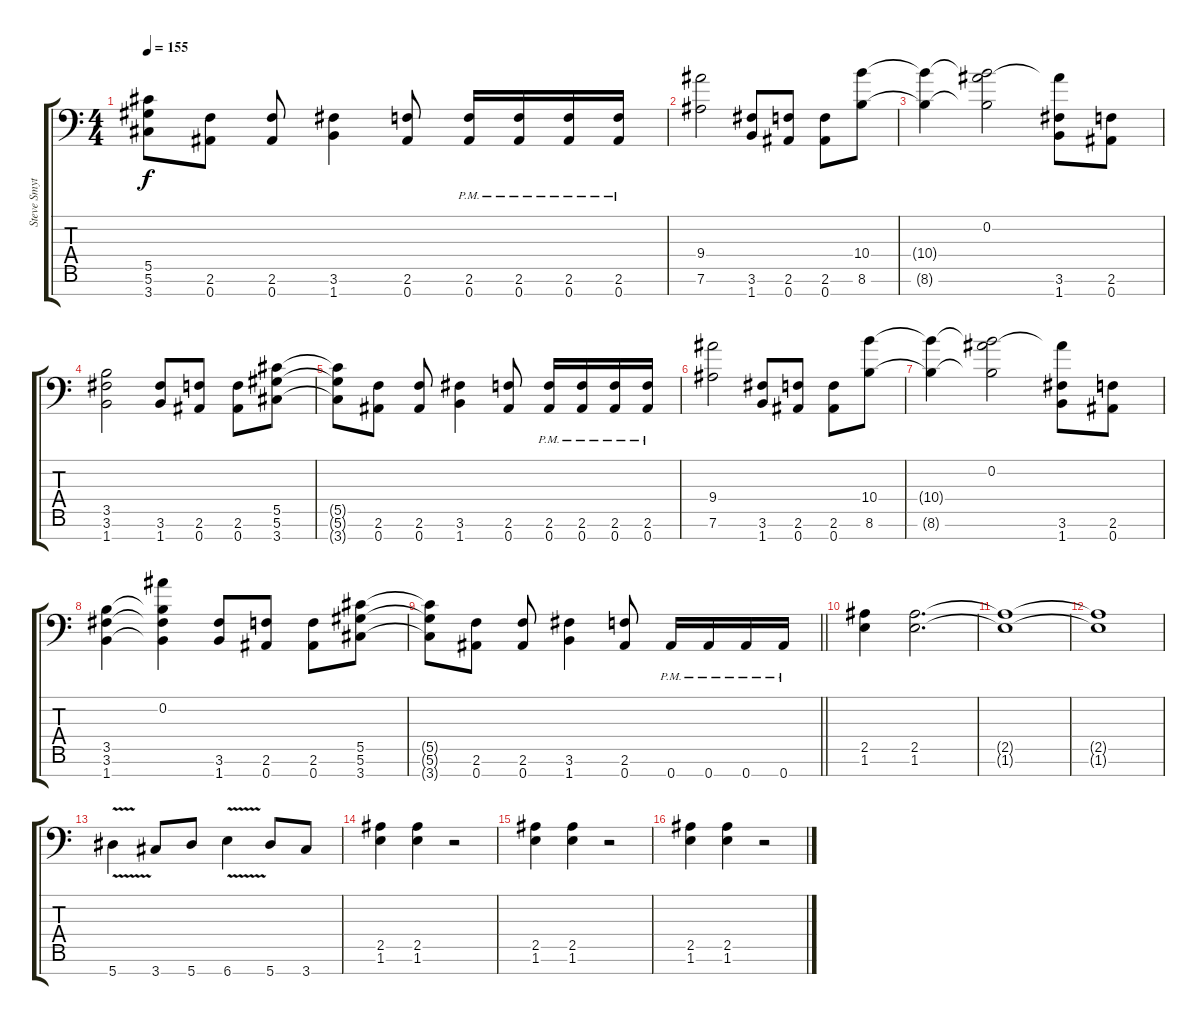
\track ("Steve Smyth" "Steve Smyt") {instrument distortionguitar}
\staff {score tabs}
\tuning (Eb4 Bb3 Gb3 Db3 Ab2 Eb2 Bb1) {hide}
\ts (4 4)
\tempo 155
\clef f4
\ks c
(5.5{t} 5.6{t} 3.7{t}).8{dy f} (2.6 0.7).8 (2.6 0.7).8 (3.6 1.7).4 (2.6 0.7).8 (2.6{pm} 0.7{pm}).16 (2.6{pm} 0.7{pm}).16 (2.6{pm} 0.7{pm}).16 (2.6{pm} 0.7{pm}).16 |
(9.4 7.6).2 (3.6 1.7).8 (2.6 0.7).8 (2.6 0.7).8 (10.4 8.6).8 |
(10.4{t} 8.6{t}).4 (0.2 10.4{t} 8.6{t}).2 (0.2{t} 3.6 1.7).8 (2.6 0.7).8 |
(3.5 3.6 1.7).2 (3.6 1.7).8 (2.6 0.7).8 (2.6 0.7).8 (5.5 5.6 3.7).8 |
(5.5{t} 5.6{t} 3.7{t}).8 (2.6 0.7).8 (2.6 0.7).8 (3.6 1.7).4 (2.6 0.7).8 (2.6{pm} 0.7{pm}).16 (2.6{pm} 0.7{pm}).16 (2.6{pm} 0.7{pm}).16 (2.6{pm} 0.7{pm}).16 |
(9.4 7.6).2 (3.6 1.7).8 (2.6 0.7).8 (2.6 0.7).8 (10.4 8.6).8 |
(10.4{t} 8.6{t}).4 (0.2 10.4{t} 8.6{t}).2 (0.2{t} 3.6 1.7).8 (2.6 0.7).8 |
(3.5 3.6 1.7).4 (0.2 3.5{t} 3.6{t} 1.7{t}).4 (3.6 1.7).8 (2.6 0.7).8 (2.6 0.7).8 (5.5 5.6 3.7).8 |
\barLineRight lightlight
(5.5{t} 5.6{t} 3.7{t}).8 (2.6 0.7).8 (2.6 0.7).8 (3.6 1.7).4 (2.6 0.7).8 0.7{pm}.16 0.7{pm}.16 0.7{pm}.16 0.7{pm}.16 |
(2.5 1.6).4 (2.5 1.6).2{d} |
(2.5{t} 1.6{t}).1 |
(2.5{t} 1.6{t}).1 |
5.7{v}.4 3.7.8 5.7.8 6.7{v}.4 5.7.8 3.7.8 |
(2.5 1.6).4 (2.5 1.6).4 r.2 |
(2.5 1.6).4 (2.5 1.6).4 r.2 |
(2.5 1.6).4 (2.5 1.6).4 r.2
